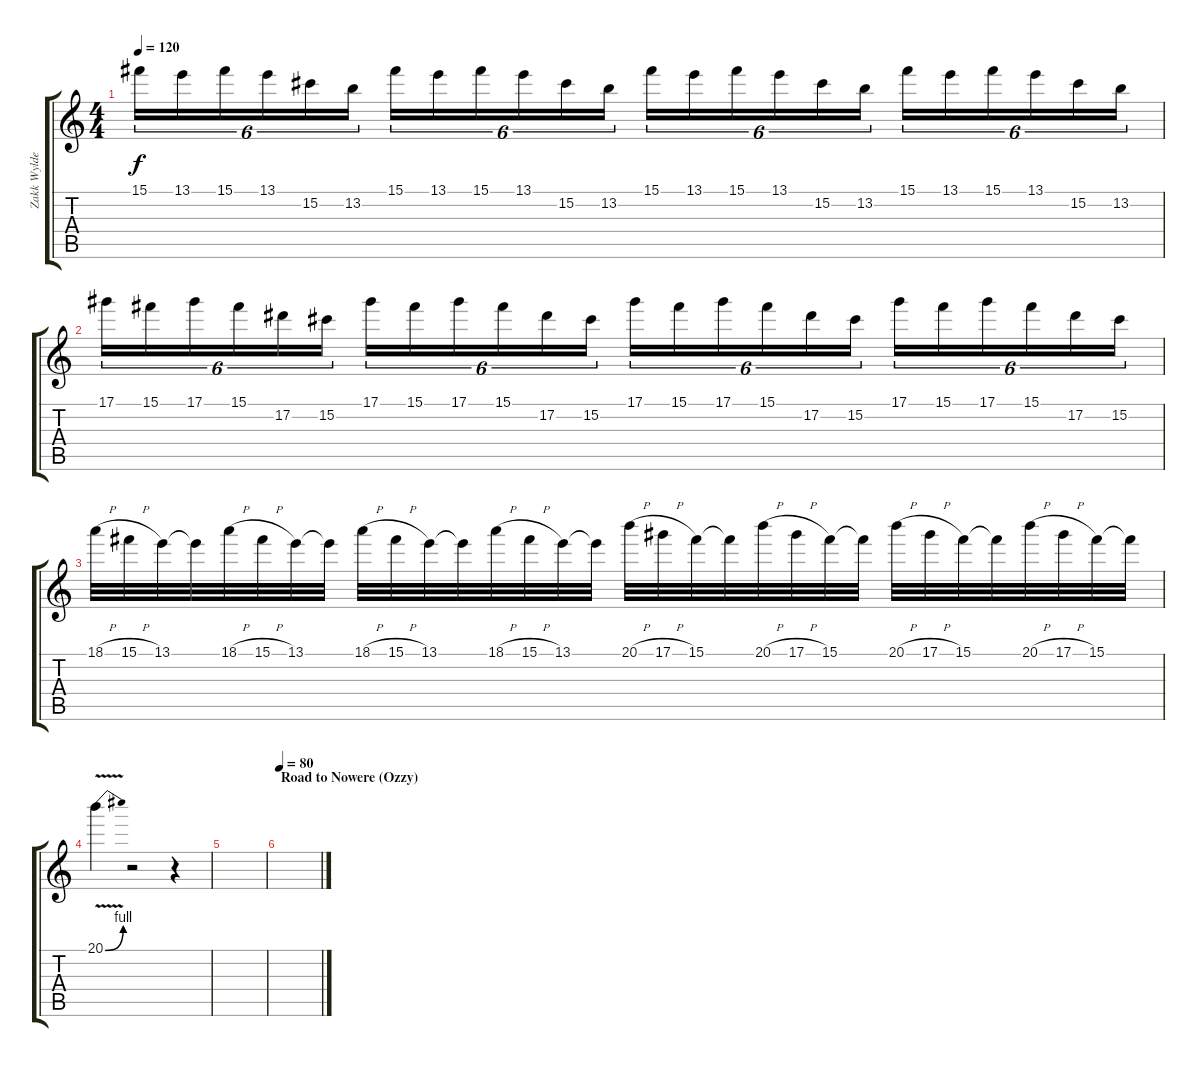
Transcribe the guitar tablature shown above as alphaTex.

\track ("Zakk Wylde" "Zakk Wylde") {instrument overdrivenguitar}
\staff {score tabs}
\tuning (Eb4 Bb3 Gb3 Db3 Ab2 Db2) {hide}
\ts (4 4)
\tempo 120
\clef g2
\ks c
15.1.16{tu (6 4) dy f} 13.1.16{tu (6 4)} 15.1.16{tu (6 4)} 13.1.16{tu (6 4)} 15.2.16{tu (6 4)} 13.2.16{tu (6 4)} 15.1.16{tu (6 4)} 13.1.16{tu (6 4)} 15.1.16{tu (6 4)} 13.1.16{tu (6 4)} 15.2.16{tu (6 4)} 13.2.16{tu (6 4)} 15.1.16{tu (6 4)} 13.1.16{tu (6 4)} 15.1.16{tu (6 4)} 13.1.16{tu (6 4)} 15.2.16{tu (6 4)} 13.2.16{tu (6 4)} 15.1.16{tu (6 4)} 13.1.16{tu (6 4)} 15.1.16{tu (6 4)} 13.1.16{tu (6 4)} 15.2.16{tu (6 4)} 13.2.16{tu (6 4)} |
17.1.16{tu (6 4)} 15.1.16{tu (6 4)} 17.1.16{tu (6 4)} 15.1.16{tu (6 4)} 17.2.16{tu (6 4)} 15.2.16{tu (6 4)} 17.1.16{tu (6 4)} 15.1.16{tu (6 4)} 17.1.16{tu (6 4)} 15.1.16{tu (6 4)} 17.2.16{tu (6 4)} 15.2.16{tu (6 4)} 17.1.16{tu (6 4)} 15.1.16{tu (6 4)} 17.1.16{tu (6 4)} 15.1.16{tu (6 4)} 17.2.16{tu (6 4)} 15.2.16{tu (6 4)} 17.1.16{tu (6 4)} 15.1.16{tu (6 4)} 17.1.16{tu (6 4)} 15.1.16{tu (6 4)} 17.2.16{tu (6 4)} 15.2.16{tu (6 4)} |
18.1{h}.32 15.1{h}.32 13.1.32 13.1{t}.32 18.1{h}.32 15.1{h}.32 13.1.32 13.1{t}.32 18.1{h}.32 15.1{h}.32 13.1.32 13.1{t}.32 18.1{h}.32 15.1{h}.32 13.1.32 13.1{t}.32 20.1{h}.32 17.1{h}.32 15.1.32 15.1{t}.32 20.1{h}.32 17.1{h}.32 15.1.32 15.1{t}.32 20.1{h}.32 17.1{h}.32 15.1.32 15.1{t}.32 20.1{h}.32 17.1{h}.32 15.1.32 15.1{t}.32 |
20.1{be (bend 0 0 60 4) v}.4 r.2 r.4 |
|
\section ("" "Road to Nowere (Ozzy)")
\tempo 80
